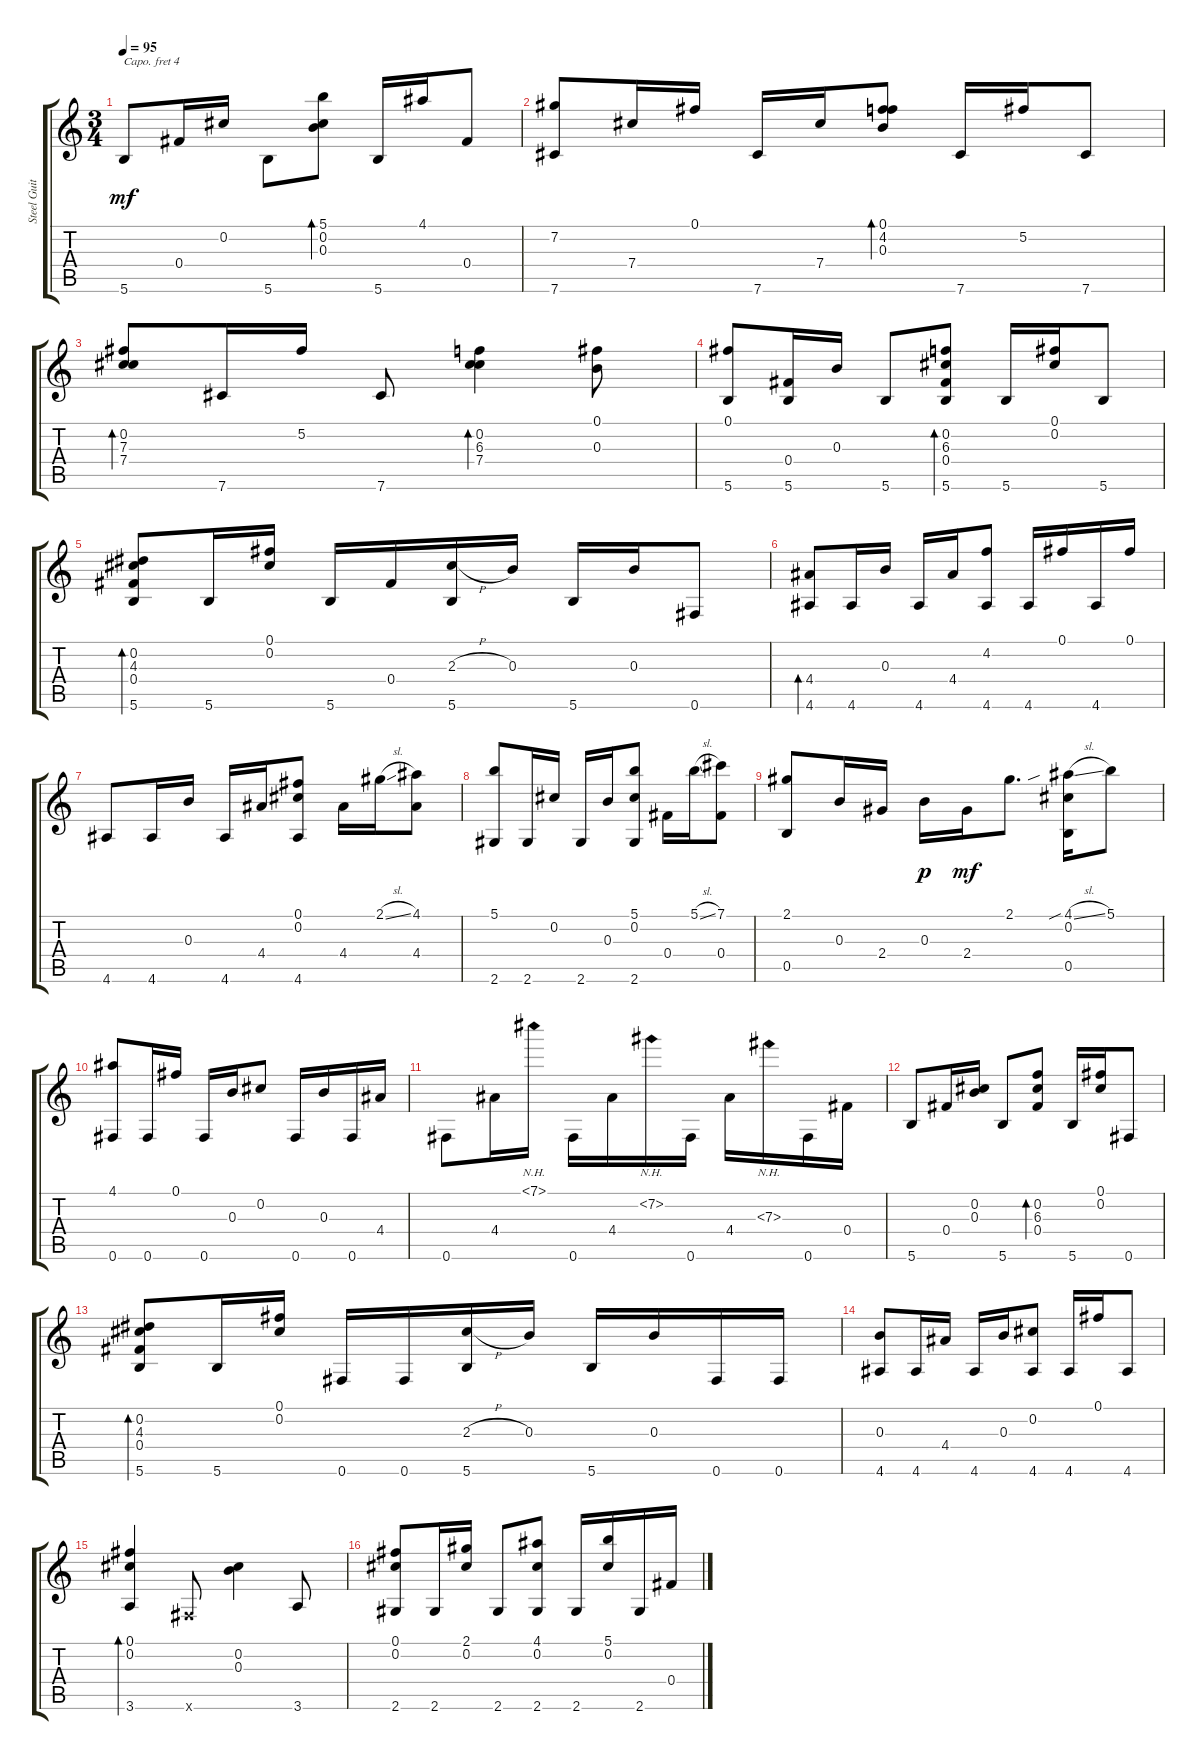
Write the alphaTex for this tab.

\track ("Steel Guitar" "Steel Guit") {instrument acousticguitarsteel}
\staff {score tabs}
\capo 4
\tuning (D4 A3 G3 D3 G2 D2) {hide}
\ts (3 4)
\tempo 95
\clef g2
\ks c
5.6.8{dy mf} 0.4.16 0.2.16 5.6.8 (5.1 0.2 0.3).8{bd 60} 5.6.16 4.1.16 0.4.8 |
(7.2 7.6).8 7.4.16 0.1.16 7.6.16 7.4.16 (0.1 4.2 0.3).8{bd 60} 7.6.16 5.2.16 7.6.8 |
(0.2 7.3 7.4).8{bd 60} 7.6.16 5.2.16 7.6.8 (0.2 6.3 7.4).4{bd 60} (0.1 0.3).8 |
(0.1 5.6).8 (0.4 5.6).16 0.3.16 5.6.8 (0.2 6.3 0.4 5.6).8{bd 60} 5.6.16 (0.1 0.2).16 5.6.8 |
(0.2 4.3 0.4 5.6).8{bd 60} 5.6.16 (0.1 0.2).16 5.6.16 0.4.16 (2.3{h} 5.6).16 0.3.16 5.6.16 0.3.16 0.6.8 |
(4.4 4.6).8{bd 60} 4.6.16 0.3.16 4.6.16 4.4.16 (4.2 4.6).8 4.6.16 0.1.16 4.6.16 0.1.16 |
4.6.8 4.6.16 0.3.16 4.6.16 4.4.16 (0.1 0.2 4.6).8 4.4.16 2.1{sl}.16 (4.1 4.4).8 |
(5.1 2.6).8 2.6.16 0.2.16 2.6.16 0.3.16 (5.1 0.2 2.6).8 0.4.16 5.1{sl}.16 (7.1 0.4).8 |
(2.1 0.5).8 0.3.16 2.4.16 0.3.16{dy p} 2.4.16{dy mf} 2.1.8{d} (4.1{sib sl} 0.2 0.5).16 5.1.8 |
(4.1 0.6).8 0.6.16 0.1.16 0.6.16 0.3.16 0.2.8 0.6.16 0.3.16 0.6.16 4.4.16 |
0.6.8 4.4.16 7.1{nh}.16 0.6.16 4.4.16 7.2{nh}.16 0.6.16 4.4.16 7.3{nh}.16 0.6.16 0.4.16 |
5.6.8 0.4.16 (0.2 0.3).16 5.6.8 (0.2 6.3 0.4).8{bd 120} 5.6.16 (0.1 0.2).16 0.6.8 |
(0.2 4.3 0.4 5.6).8{bd 120} 5.6.16 (0.1 0.2).16 0.6.16 0.6.16 (2.3{h} 5.6).16 0.3.16 5.6.16 0.3.16 0.6.16 0.6.16 |
(0.3 4.6).8 4.6.16 4.4.16 4.6.16 0.3.16 (0.2 4.6).8 4.6.16 0.1.16 4.6.8 |
(0.1 0.2 3.6).4{bd 240} 0.6{x}.8 (0.2 0.3).4 3.6.8 |
(0.1 0.2 2.6).8 2.6.16 (2.1 0.2).16 2.6.8 (4.1 0.2 2.6).8 2.6.16 (5.1 0.2).16 2.6.16 0.4.16
